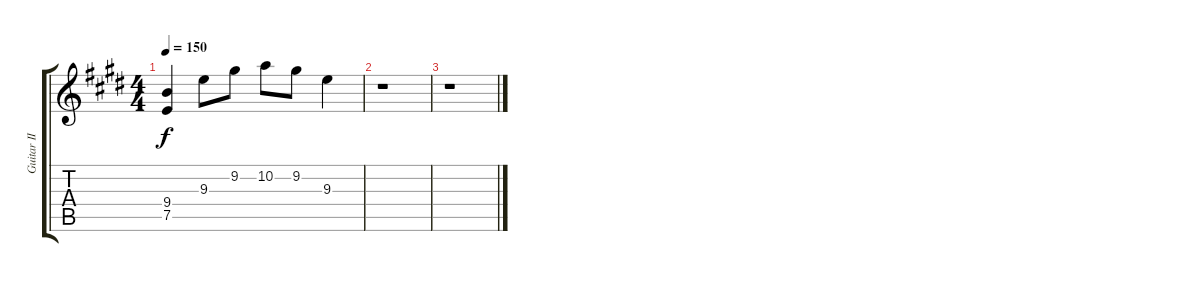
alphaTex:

\track ("Guitar II" "Guitar II") {instrument distortionguitar}
\staff {score tabs}
\tuning (E4 B3 G3 D3 A2 E2) {hide}
\ts (4 4)
\tempo 150
\clef g2
\ks e
(9.4 7.5).4{dy f} 9.3.8 9.2.8 10.2.8 9.2.8 9.3.4 |
r.1 |
r.1
